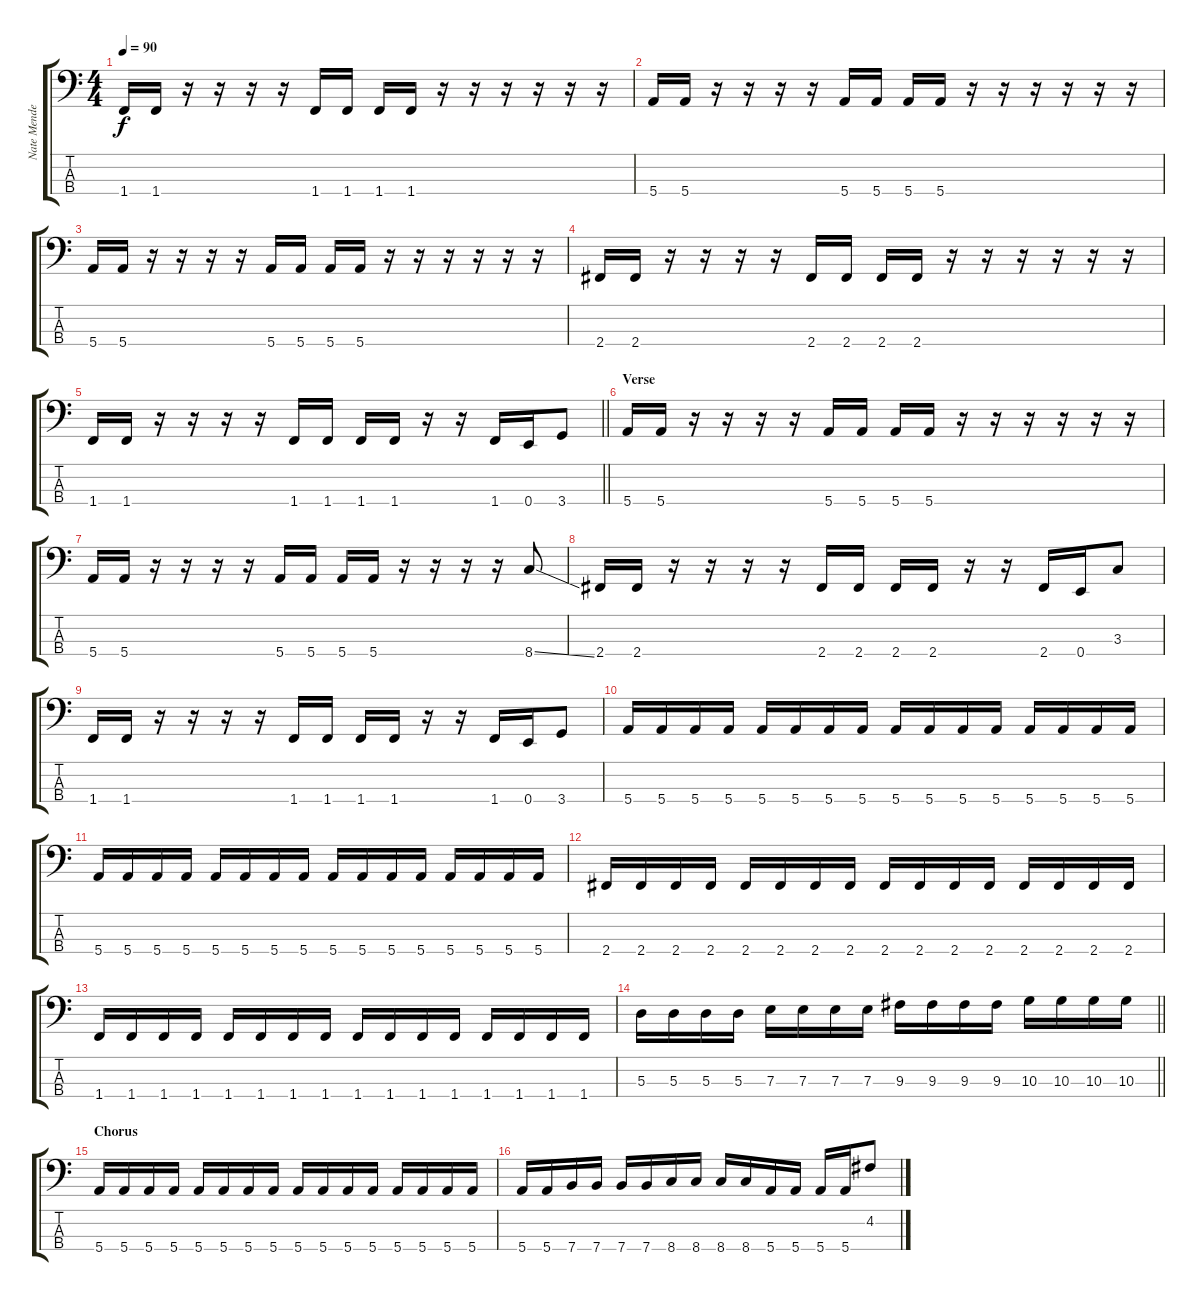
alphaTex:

\track ("Nate Mendel" "Nate Mende") {instrument electricbasspick}
\staff {score tabs}
\tuning (G2 D2 A1 E1) {hide}
\ts (4 4)
\tempo 90
\clef f4
\ks c
1.4.16{dy f} 1.4.16 r.16 r.16 r.16 r.16 1.4.16 1.4.16 1.4.16 1.4.16 r.16 r.16 r.16 r.16 r.16 r.16 |
5.4.16 5.4.16 r.16 r.16 r.16 r.16 5.4.16 5.4.16 5.4.16 5.4.16 r.16 r.16 r.16 r.16 r.16 r.16 |
5.4.16 5.4.16 r.16 r.16 r.16 r.16 5.4.16 5.4.16 5.4.16 5.4.16 r.16 r.16 r.16 r.16 r.16 r.16 |
2.4.16 2.4.16 r.16 r.16 r.16 r.16 2.4.16 2.4.16 2.4.16 2.4.16 r.16 r.16 r.16 r.16 r.16 r.16 |
\barLineRight lightlight
1.4.16 1.4.16 r.16 r.16 r.16 r.16 1.4.16 1.4.16 1.4.16 1.4.16 r.16 r.16 1.4.16 0.4.16 3.4.8 |
\section ("" "Verse")
5.4.16 5.4.16 r.16 r.16 r.16 r.16 5.4.16 5.4.16 5.4.16 5.4.16 r.16 r.16 r.16 r.16 r.16 r.16 |
5.4.16 5.4.16 r.16 r.16 r.16 r.16 5.4.16 5.4.16 5.4.16 5.4.16 r.16 r.16 r.16 r.16 8.4{ss}.8 |
2.4.16 2.4.16 r.16 r.16 r.16 r.16 2.4.16 2.4.16 2.4.16 2.4.16 r.16 r.16 2.4.16 0.4.16 3.3.8 |
1.4.16 1.4.16 r.16 r.16 r.16 r.16 1.4.16 1.4.16 1.4.16 1.4.16 r.16 r.16 1.4.16 0.4.16 3.4.8 |
5.4.16 5.4.16 5.4.16 5.4.16 5.4.16 5.4.16 5.4.16 5.4.16 5.4.16 5.4.16 5.4.16 5.4.16 5.4.16 5.4.16 5.4.16 5.4.16 |
5.4.16 5.4.16 5.4.16 5.4.16 5.4.16 5.4.16 5.4.16 5.4.16 5.4.16 5.4.16 5.4.16 5.4.16 5.4.16 5.4.16 5.4.16 5.4.16 |
2.4.16 2.4.16 2.4.16 2.4.16 2.4.16 2.4.16 2.4.16 2.4.16 2.4.16 2.4.16 2.4.16 2.4.16 2.4.16 2.4.16 2.4.16 2.4.16 |
1.4.16 1.4.16 1.4.16 1.4.16 1.4.16 1.4.16 1.4.16 1.4.16 1.4.16 1.4.16 1.4.16 1.4.16 1.4.16 1.4.16 1.4.16 1.4.16 |
\barLineRight lightlight
5.3.16 5.3.16 5.3.16 5.3.16 7.3.16 7.3.16 7.3.16 7.3.16 9.3.16 9.3.16 9.3.16 9.3.16 10.3.16 10.3.16 10.3.16 10.3.16 |
\section ("" "Chorus")
5.4.16 5.4.16 5.4.16 5.4.16 5.4.16 5.4.16 5.4.16 5.4.16 5.4.16 5.4.16 5.4.16 5.4.16 5.4.16 5.4.16 5.4.16 5.4.16 |
5.4.16 5.4.16 7.4.16 7.4.16 7.4.16 7.4.16 8.4.16 8.4.16 8.4.16 8.4.16 5.4.16 5.4.16 5.4.16 5.4.16 4.2.8
